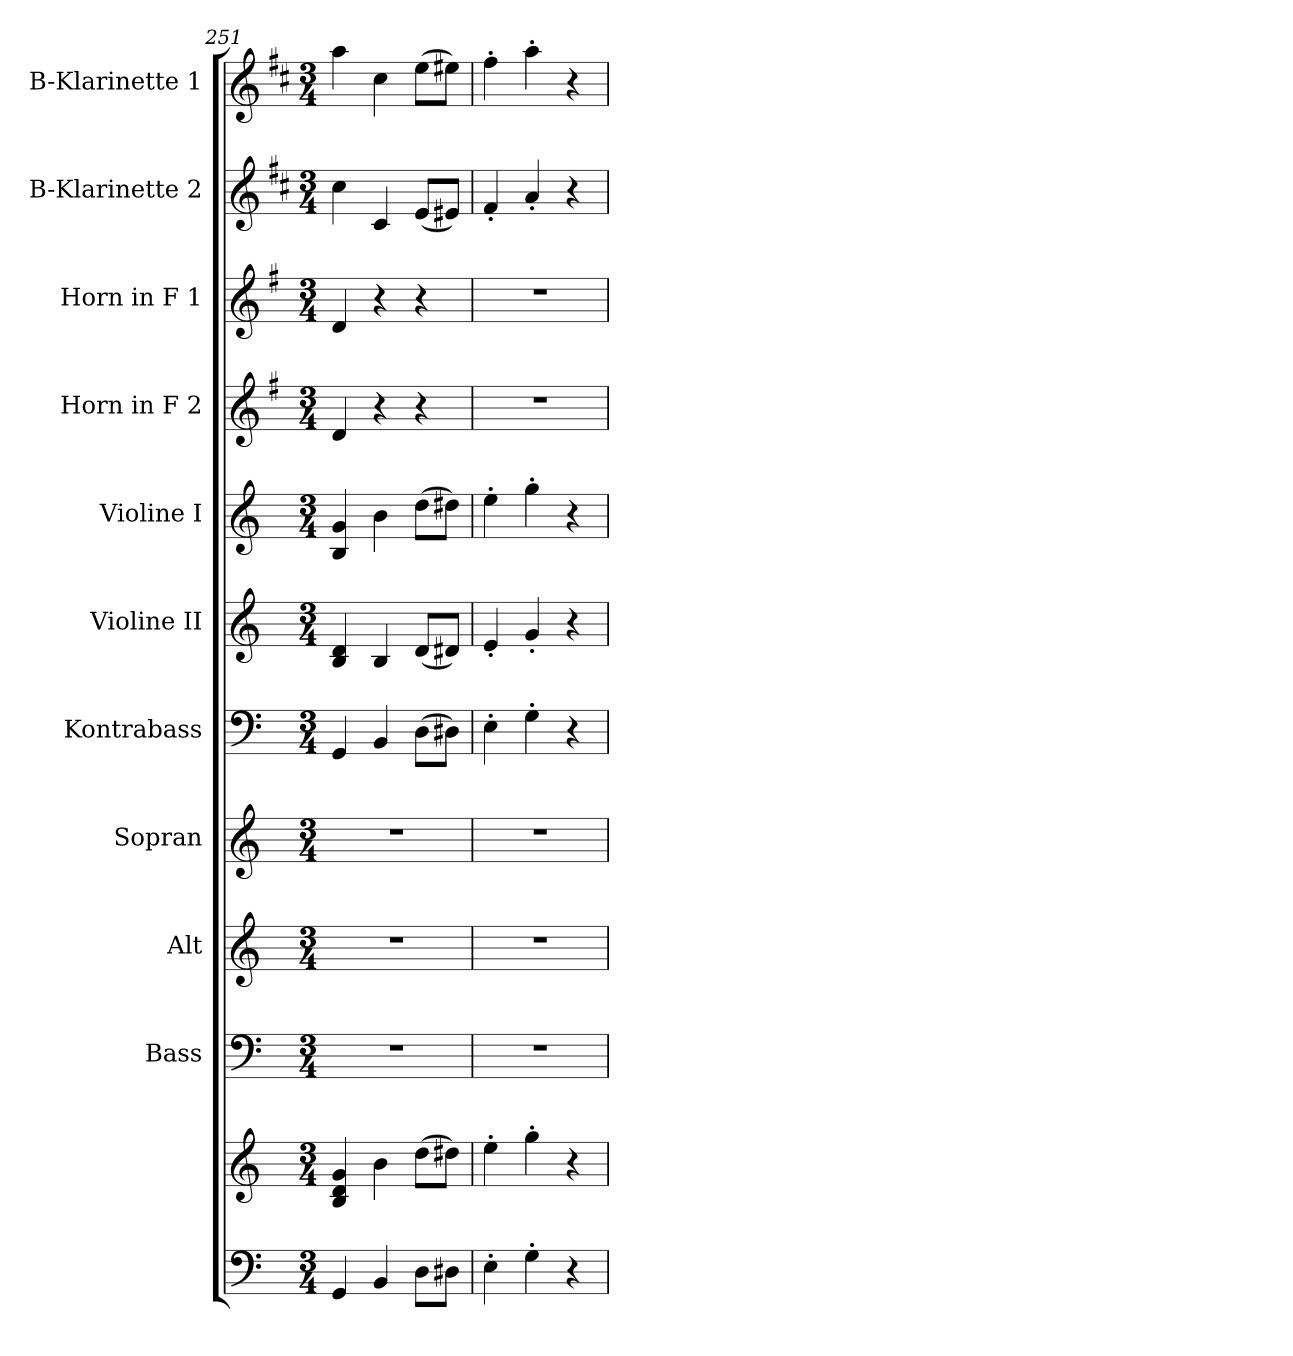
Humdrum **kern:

**kern	**kern	**kern	**kern	**kern	**kern	**kern	**kern	**kern	**kern	**kern	**kern
*part11	*part11	*part10	*part9	*part8	*part7	*part6	*part5	*part4	*part3	*part2	*part1
*staff12	*staff11	*staff10	*staff9	*staff8	*staff7	*staff6	*staff5	*staff4	*staff3	*staff2	*staff1
*	*	*I"Bass	*I"Alt	*I"Sopran	*I"Kontrabass	*I"Violine II	*I"Violine I	*I"Horn in F 2	*I"Horn in F 1	*I"B-Klarinette 2	*I"B-Klarinette 1
*	*	*I'B.	*I'A.	*I'S.	*I'Kb.	*I'Vl. II	*I'Vl. I	*	*	*I'B Kl. 2	*I'B Kl. 1
*clefF4	*clefG2	*clefF4	*clefG2	*clefG2	*clefF4	*clefG2	*clefG2	*clefG2	*clefG2	*clefG2	*clefG2
*	*	*	*	*	*ITrd7c12	*	*	*ITrd4c7	*ITrd4c7	*ITrd1c2	*ITrd1c2
*k[]	*k[]	*k[]	*k[]	*k[]	*k[]	*k[]	*k[]	*k[]	*k[]	*k[]	*k[]
*C:	*C:	*C:	*C:	*C:	*C:	*C:	*C:	*C:	*C:	*C:	*C:
*M3/4	*M3/4	*M3/4	*M3/4	*M3/4	*M3/4	*M3/4	*M3/4	*M3/4	*M3/4	*M3/4	*M3/4
=251	=251	=251	=251	=251	=251	=251	=251	=251	=251	=251	=251
4GG/	4B/ 4d/ 4g/	2.r	2.r	2.r	4GGG/	4B/ 4d/	4B/ 4g/	4G/	4G/	4b\	4gg\
4BB/	4b\	.	.	.	4BBB/	4B/	4b\	4r	4r	4B/	4b\
8D\L	(>8dd\L	.	.	.	(>8DD\L	(<8d/L	(>8dd\L	4r	4r	(<8d/L	(>8dd\L
8D#X\J	8dd#X\J)	.	.	.	8DD#X\J)	8d#X/J)	8dd#X\J)	.	.	8d#X/J)	8dd#X\J)
=252	=252	=252	=252	=252	=252	=252	=252	=252	=252	=252	=252
4E'>\	4ee'>\	2.r	2.r	2.r	4EE'>\	4e'</	4ee'>\	2.r	2.r	4e'</	4ee'>\
4G'>\	4gg'>\	.	.	.	4GG'>\	4g'</	4gg'>\	.	.	4g'</	4gg'>\
4r	4r	.	.	.	4r	4r	4r	.	.	4r	4r
=	=	=	=	=	=	=	=	=	=	=	=
*-	*-	*-	*-	*-	*-	*-	*-	*-	*-	*-	*-
